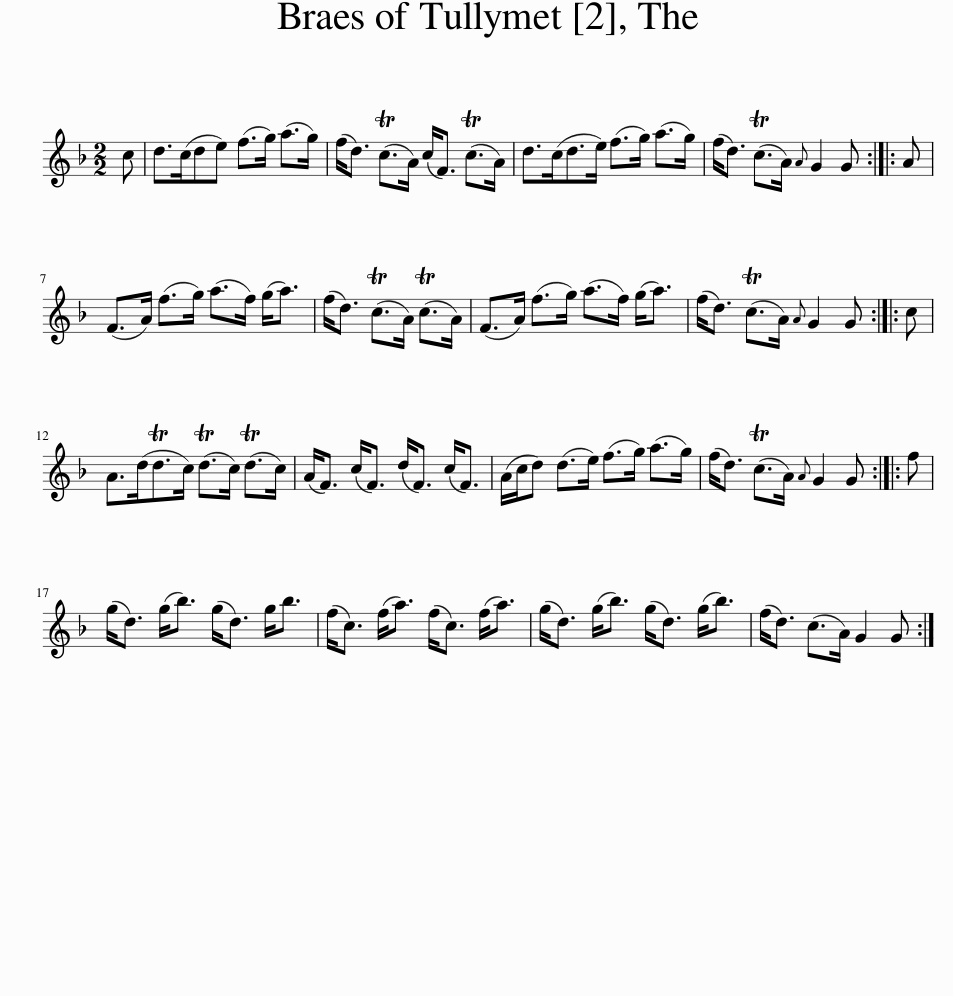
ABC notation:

X:1
L:1/8
M:2/2
I:linebreak $
K:Dmin
V:1 treble
V:1
 c | d>(cde) (f>g) (a>g) | (f<d) (Tc>A) (c<F) (Tc>A) | d>(cd>e) (f>g) (a>g) | (f<d) (Tc>A){A} G2 G :: %5
 A |$ (F>A) (f>g) (a>f) (g<a) | (f<d) (Tc>A) (Tc>A) | (F>A) (f>g) (a>f) (g<a) | (f<d) (Tc>A){A} G2 G :: %10
 c |$ A>(dTd>c) (Td>c) (Td>c) | (A<F) (c<F) (d<F) (c<F) | (A/c/d) (d>e) (f>g) (a>g) | (f<d) (Tc>A){A} G2 G :: %15
 f |$ (g<d) (g<b) (g<d) g<b | (f<c) (f<a) (f<c) (f<a) | (g<d) (g<b) (g<d) (g<b) | (f<d) (c>A) G2 G :| %20
